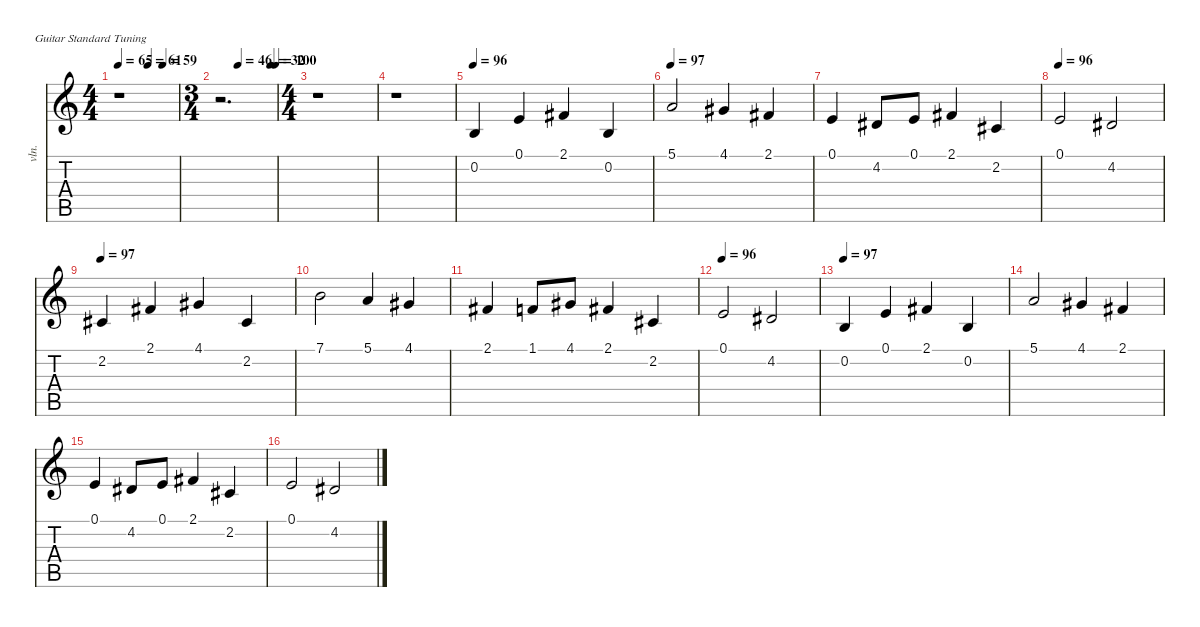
\defaultSystemsLayout 4
\hideDynamics
\bracketExtendMode nobrackets
\otherSystemsTrackNameOrientation horizontal
\track ("Track 4" "vln.") {instrument stringensemble1}
\staff {score tabs}
\tuning (E4 B3 G3 D3 A2 E2)
\ts (4 4)
\tempo 65
\tempo (61 0.5)
\tempo (59 0.75)
\clef g2
\ks c
r.1{dy f beam Down} |
\ts (3 4)
\beaming (8 2 2 2 2)
\tempo (46 0.328767)
\tempo (32 0.90411)
\tempo (100 0.986301)
r.2{d beam Down} |
\ts (4 4)
\beaming (8 2 2 2 2)
r.1{beam Down} |
r.1{beam Down} |
\tempo 96
0.2.4{beam Up} 0.1.4{beam Up} 2.1{acc #}.4{beam Up} 0.2.4{beam Up} |
\tempo 97
5.1.2{dy ff beam Up} 4.1{acc #}.4{beam Up} 2.1{acc #}.4{beam Up} |
0.1.4{beam Up} 4.2{acc #}.8{beam Up} 0.1.8{beam Up} 2.1{acc #}.4{beam Up} 2.2{acc #}.4{beam Up} |
\tempo 96
0.1.2{beam Up} 4.2{acc #}.2{beam Up} |
\tempo 97
2.2{acc #}.4{dy f beam Up} 2.1{acc #}.4{beam Up} 4.1{acc #}.4{beam Up} 2.2{acc #}.4{beam Up} |
7.1.2{dy ff beam Down} 5.1.4{beam Up} 4.1{acc #}.4{beam Up} |
2.1{acc #}.4{beam Up} 1.1.8{beam Up} 4.1{acc #}.8{beam Up} 2.1{acc #}.4{beam Up} 2.2{acc #}.4{beam Up} |
\tempo 96
0.1.2{beam Up} 4.2{acc #}.2{dy f beam Up} |
\tempo 97
0.2.4{beam Up} 0.1.4{beam Up} 2.1{acc #}.4{beam Up} 0.2.4{beam Up} |
5.1.2{dy ff beam Up} 4.1{acc #}.4{beam Up} 2.1{acc #}.4{beam Up} |
0.1.4{beam Up} 4.2{acc #}.8{beam Up} 0.1.8{beam Up} 2.1{acc #}.4{beam Up} 2.2{acc #}.4{beam Up} |
0.1.2{beam Up} 4.2{acc #}.2{beam Up}
